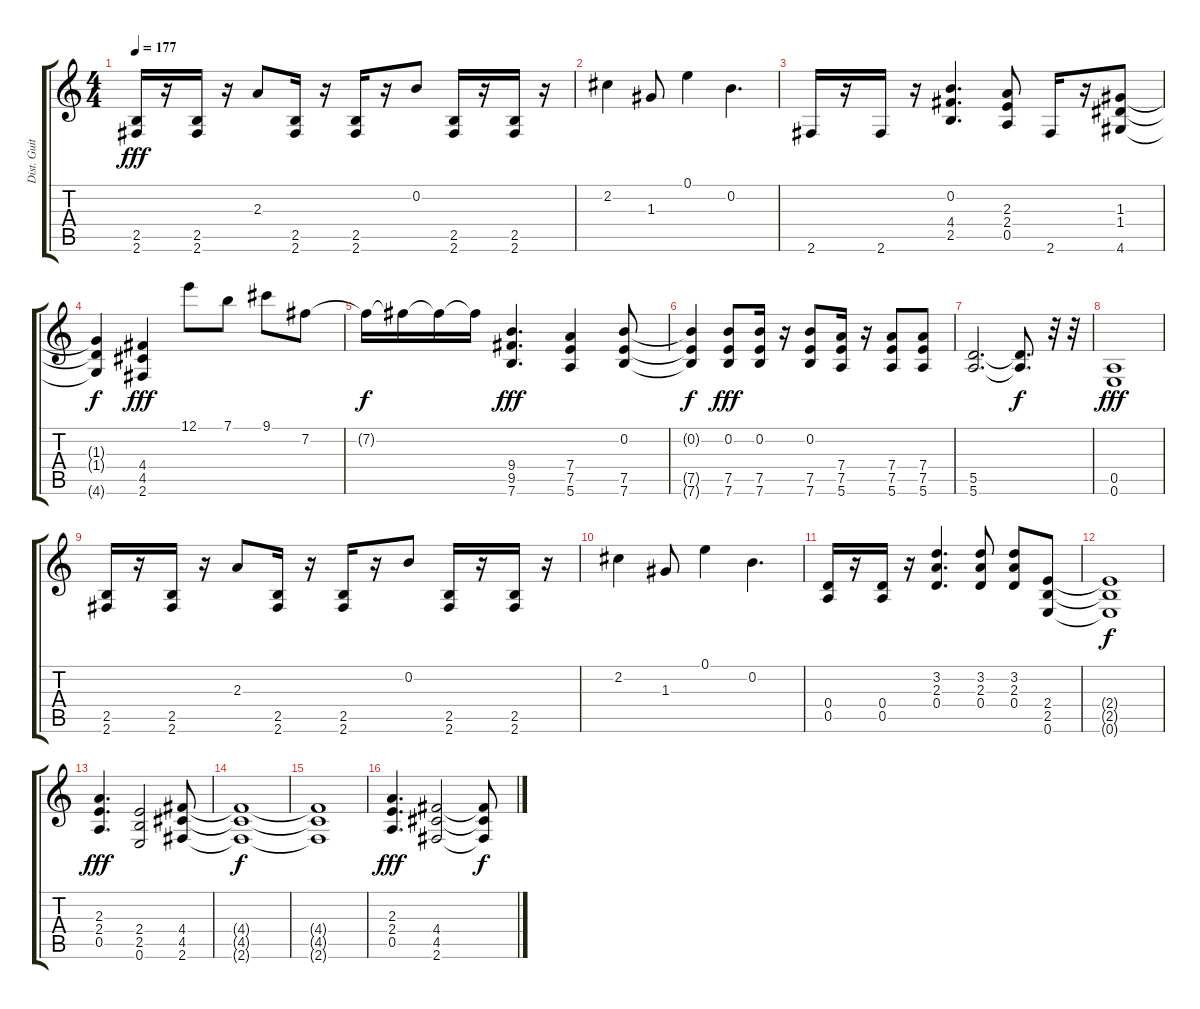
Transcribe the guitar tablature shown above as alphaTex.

\track ("Dist. Guitar 1" "Dist. Guit") {instrument distortionguitar}
\staff {score tabs}
\tuning (E4 B3 G3 D3 A2 E2) {hide}
\ts (4 4)
\tempo 177
\clef g2
\ks c
(2.5 2.6).16{dy fff} r.16 (2.5 2.6).16 r.16 2.3.8 (2.5 2.6).16 r.16 (2.5 2.6).16 r.16 0.2.8 (2.5 2.6).16 r.16 (2.5 2.6).16 r.16 |
2.2.4 1.3.8 0.1.4 0.2.4{d} |
2.6.16 r.16 2.6.16 r.16 (0.2 4.4 2.5).4{d} (2.3 2.4 0.5).8 2.6.16 r.16 (1.3 1.4 4.6).8 |
(1.3{t} 1.4{t} 4.6{t}).4{dy f} (4.4 4.5 2.6).4{dy fff} 12.1.8 7.1.8 9.1.8 7.2.8 |
7.2{t}.16{dy f} 7.2{t}.16 7.2{t}.16 7.2{t}.16 (9.4 9.5 7.6).4{d dy fff} (7.4 7.5 5.6).4 (0.2 7.5 7.6).8 |
(0.2{t} 7.5{t} 7.6{t}).4{dy f} (0.2 7.5 7.6).8{dy fff} (0.2 7.5 7.6).16 r.16 (0.2 7.5 7.6).8 (7.4 7.5 5.6).16 r.16 (7.4 7.5 5.6).8 (7.4 7.5 5.6).8 |
(5.5 5.6).2{d} (5.5{t} 5.6{t}).8{d dy f} r.32 r.32 |
(0.5 0.6).1{dy fff} |
(2.5 2.6).16 r.16 (2.5 2.6).16 r.16 2.3.8 (2.5 2.6).16 r.16 (2.5 2.6).16 r.16 0.2.8 (2.5 2.6).16 r.16 (2.5 2.6).16 r.16 |
2.2.4 1.3.8 0.1.4 0.2.4{d} |
(0.4 0.5).16 r.16 (0.4 0.5).16 r.16 (3.2 2.3 0.4).4{d} (3.2 2.3 0.4).8 (3.2 2.3 0.4).8 (2.4 2.5 0.6).8 |
(2.4{t} 2.5{t} 0.6{t}).1{dy f} |
(2.3 2.4 0.5).4{d dy fff} (2.4 2.5 0.6).2 (4.4 4.5 2.6).8 |
(4.4{t} 4.5{t} 2.6{t}).1{dy f} |
(4.4{t} 4.5{t} 2.6{t}).1 |
(2.3 2.4 0.5).4{d dy fff} (4.4 4.5 2.6).2 (4.4{t} 4.5{t} 2.6{t}).8{dy f}
